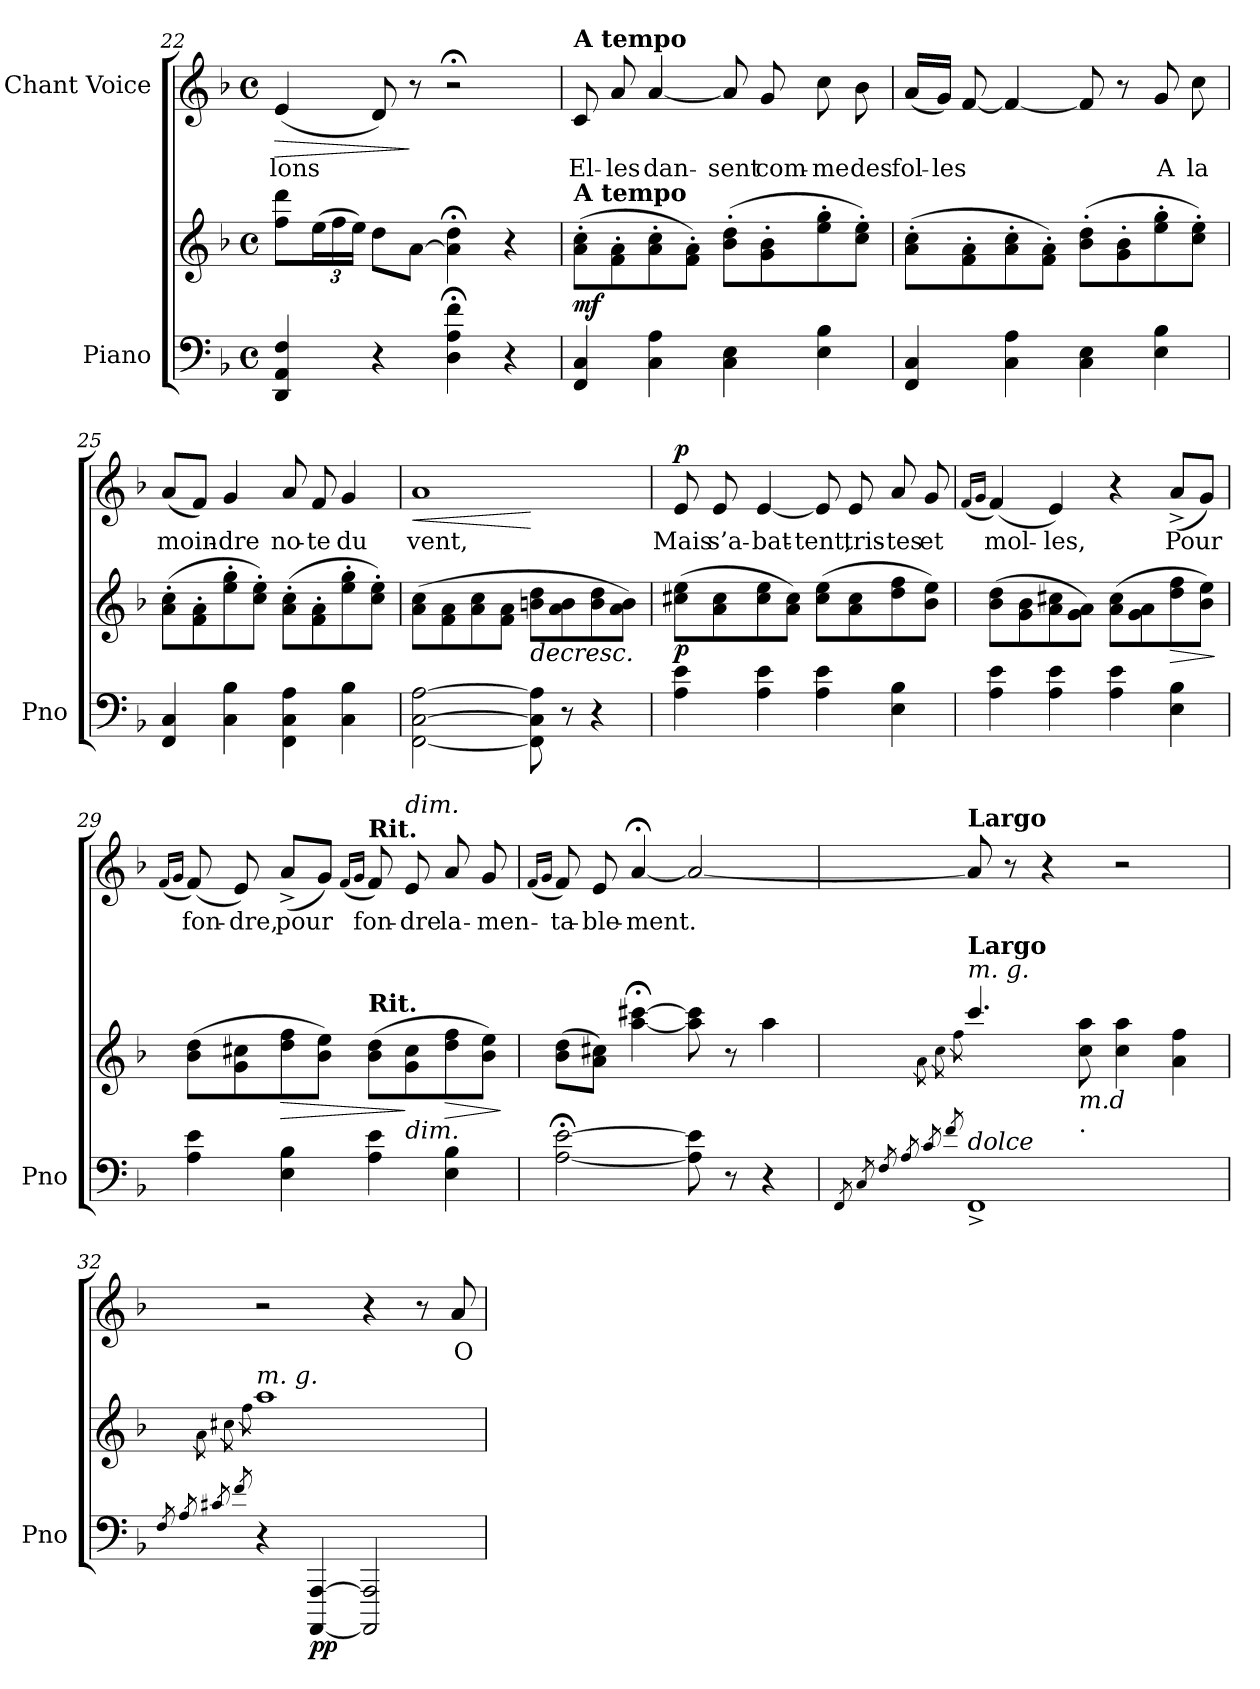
**kern	**kern	**dynam	**kern	**text	**dynam
*part2	*part2	*part2	*part1	*part1	*part1
*staff3	*staff2	*staff2/3	*staff1	*staff1	*staff1
*I"Piano	*	*	*I"Chant Voice	*	*
*I'Pno	*	*	*	*	*
*clefF4	*clefG2	*	*clefG2	*	*
*k[b-]	*k[b-]	*	*k[b-]	*	*
*M4/4	*M4/4	*	*M4/4	*	*
*met(c)	*met(c)	*	*met(c)	*	*
=22	=22	=22	=22	=22	=22
!	!	!	!	!	!LO:HP:b
4DD/ 4AA/ 4F/	8ff\ 8ddd\L	.	(4e/	-lons	>
*	*Xbrackettup	*	*	*	*
.	(24ee\L	.	.	.	.
.	24ff\	.	.	.	.
.	24ee\JJ)	.	.	.	.
4r	8dd\L	.	8d/)	.	.
.	[<8a\J	.	8r	.	]
4D\;< 4A\;< 4f\;<	4a\];< 4dd\;<	.	2r;<	.	.
4r	4r	.	.	.	.
=23	=23	=23	=23	=23	=23
!	!	!	!LO:TX:a:B:t=A tempo	!	!
!	!LO:TX:a:B:t=A tempo	!	!	!	!
!	!	!LO:DY:b	!	!	!LO:DY:a
!	!	!	!	!	!LO:DY:n=1:a
4FF/ 4C/	(8a\' 8cc\'L	mf	8c/	El-	f other-dynamics
.	8f\' 8a\'	.	8a/	-les	.
4C\ 4A\	8a\' 8cc\'	.	[4a/	dan-	.
.	8f\' 8a\'J)	.	.	.	.
4C\ 4E\	(8b-\' 8dd\'L	.	8a/]	-sent	.
.	8g\' 8b-\'	.	8g/	com-	.
4E\ 4B-\	8ee\' 8gg\'	.	8cc\	-me	.
.	8cc\' 8ee\'J)	.	8b-\	des	.
=24	=24	=24	=24	=24	=24
4FF/ 4C/	(8a\' 8cc\'L	.	(16a/LL	fol-	.
.	.	.	16g/JJ)	-les	.
.	8f\' 8a\'	.	[8f/	.	.
4C\ 4A\	8a\' 8cc\'	.	4f/_	.	.
.	8f\' 8a\'J)	.	.	.	.
4C\ 4E\	(8b-\' 8dd\'L	.	8f/]	.	.
.	8g\' 8b-\'	.	8r	.	.
4E\ 4B-\	8ee\' 8gg\'	.	8g/	A	.
.	8cc\' 8ee\'J)	.	8cc\	la	.
=25	=25	=25	=25	=25	=25
4FF/ 4C/	(8a\' 8cc\'L	.	(8a/L	moin-	.
.	8f\' 8a\'	.	8f/J)	.	.
4C\ 4B-\	8ee\' 8gg\'	.	4g/	-dre	.
.	8cc\' 8ee\'J)	.	.	.	.
4FF\ 4C\ 4A\	(8a\' 8cc\'L	.	8a/	no-	.
.	8f\' 8a\'	.	8f/	-te	.
4C\ 4B-\	8ee\' 8gg\'	.	4g/	du	.
.	8cc\' 8ee\'J)	.	.	.	.
=26	=26	=26	=26	=26	=26
!	!	!	!	!	!LO:HP:b
*	*	*	*^	*	*
[2FF\ [>2C\ [2A\	(8a\ 8cc\L	.	1a	2ryy	vent,	<
.	8f\ 8a\	.	.	.	.	.
.	8a\ 8cc\	.	.	.	.	.
.	8f\ 8a\J	.	.	.	.	.
!	!	!LO:HP:b	!	!	!	!
8FF\] 8C\] 8A\]	8bn\ 8dd\L	>	.	2ryy	.	[
8r	8a\ 8b\	.	.	.	.	.
4r	8b\ 8dd\	.	.	.	.	.
.	8a\ 8b\J)	.	.	.	.	.
*	*	*	*v	*v	*	*
=27	=27	=27	=27	=27	=27
!	!	!LO:DY:b	!	!	!LO:DY:a
4A\ 4e\	(8cc#X\ 8ee\L	p	8e/	Mais	p
.	8a\ 8cc#\	.	8e/	s’a-	.
4A\ 4e\	8cc#\ 8ee\	.	[4e/	-bat-	.
.	8a\ 8cc#\J)	.	.	.	.
4A\ 4e\	(8cc#\ 8ee\L	.	8e/]	-tent,	.
.	8a\ 8cc#\	.	8e/	tris-	.
4E\ 4B-\	8dd\ 8ff\	.	8a/	-tes	.
.	8b-\ 8ee\J)	.	8g/	et	.
=28	=28	=28	=28	=28	=28
.	.	.	(16qf/LL	.	.
.	.	.	16qg/JJ	.	.
4A\ 4e\	(8b-\ 8dd\L	.	(4f/)	mol-	.
.	8g\ 8b-\	.	.	.	.
4A\ 4e\	8a\ 8cc#X\	.	4e/)	-les,	.
.	8g\ 8a\J)	.	.	.	.
4A\ 4e\	(8a\ 8cc#\L	.	4r	.	.
.	8g\ 8a\	.	.	.	.
!	!	!LO:HP:b	!	!	!
4E\ 4B-\	8dd\ 8ff\	>	(8a^>/L	Pour	.
.	8b-\ 8ee\J)	.	8g/J)	.	.
.	.	]	.	.	.
=29	=29	=29	=29	=29	=29
.	.	.	(16qf/LL	.	.
.	.	.	16qg/JJ	.	.
4A\ 4e\	(8b-\ 8dd\L	.	(8f/)	fon-	.
.	8g\ 8cc#X\	.	8e/)	-dre,	.
!	!	!LO:HP:b	!	!	!
4E\ 4B-\	8dd\ 8ff\	>	(8a^>/L	pour	.
.	8b-\ 8ee\J)	.	8g/J)	.	.
.	.	.	(16qf/LL	.	.
.	.	.	16qg/JJ	.	.
!	!	!	!LO:TX:a:B:t=Rit.	!	!
!	!LO:TX:a:B:t=Rit.	!	!	!	!
4A\ 4e\	(8b-\ 8dd\L	.	8f/)	fon-	.
!	!	!	!LO:TX:a:i:t=dim.	!	!
!	!LO:TX:b:i:t=dim.	!	!	!	!
.	8g\ 8cc#\	]	8e/	-dre	.
!	!	!LO:HP:b	!	!	!
4E\ 4B-\	8dd\ 8ff\	>	8a/	la-	.
.	8b-\ 8ee\J)	.	8g/	-men-	.
.	.	]	.	.	.
=30	=30	=30	=30	=30	=30
.	.	.	(16qf/LL	.	.
.	.	.	16qg/JJ	.	.
[2A\;< [2e\;<	(8b-\ 8dd\L	.	8f/)	-ta-	.
.	8a\ 8cc#X\J)	.	8e/	-ble-	.
.	[4aa\;< [4ccc#X\;<	.	[4a;</	-ment.	.
8A\] 8e\]	8aa\] 8ccc#\]	.	2a/_	.	.
8r	8r	.	.	.	.
4r	4aa\	.	.	.	.
=31	=31	=31	=31	=31	=31
(>8qFF/L	.	.	.	.	.
8qC/	.	.	.	.	.
8qF/	.	.	.	.	.
8qA/	8qa\	.	.	.	.
8qc/	8qcc\	.	.	.	.
8qf/	8qff\J	.	.	.	.
*^	*	*	*	*	*
!	!	!	!	!LO:TX:a:B:t=Largo	!	!
!	!	!LO:TX:a:i:t=m. g.	!	!	!	!
!	!	!LO:TX:a:B:t=Largo	!	!	!	!
!LO:TX:i:t=dolce	!	!	!	!	!	!
1ryy	1FF^	4.ccc/	.	8a/]	.	.
.	.	.	.	8r	.	.
.	.	.	.	4r	.	.
!	!	!LO:TX:b:i:t=m.d	!	!	!	!
!	!	!LO:TX:b:t=.	!	!	!	!
.	.	8cc\ 8aa\	.	.	.	.
.	.	4cc\ 4aa\	.	2r	.	.
.	.	4a\ 4ff\)	.	.	.	.
*v	*v	*	*	*	*	*
.	.	]	.	.	.
=32	=32	=32	=32	=32	=32
(8qF/L	.	.	.	.	.
8qA/	8qa\	.	.	.	.
8qc#X/	8qcc#X\	.	.	.	.
8qf/	8qff\J	.	.	.	.
*^	*	*	*	*	*
!	!	!LO:TX:a:i:t=m. g.	!	!	!	!
1ryy	4r	1aa)	.	2r	.	.
!	!	!	!LO:DY:b=2	!	!	!
.	[4AAAA/ [4AAA/	.	pp	.	.	.
.	2AAAA/] 2AAA/]	.	.	4r	.	.
.	.	.	.	8r	.	.
.	.	.	.	8a/	O	.
*v	*v	*	*	*	*	*
=	=	=	=	=	=
*-	*-	*-	*-	*-	*-
